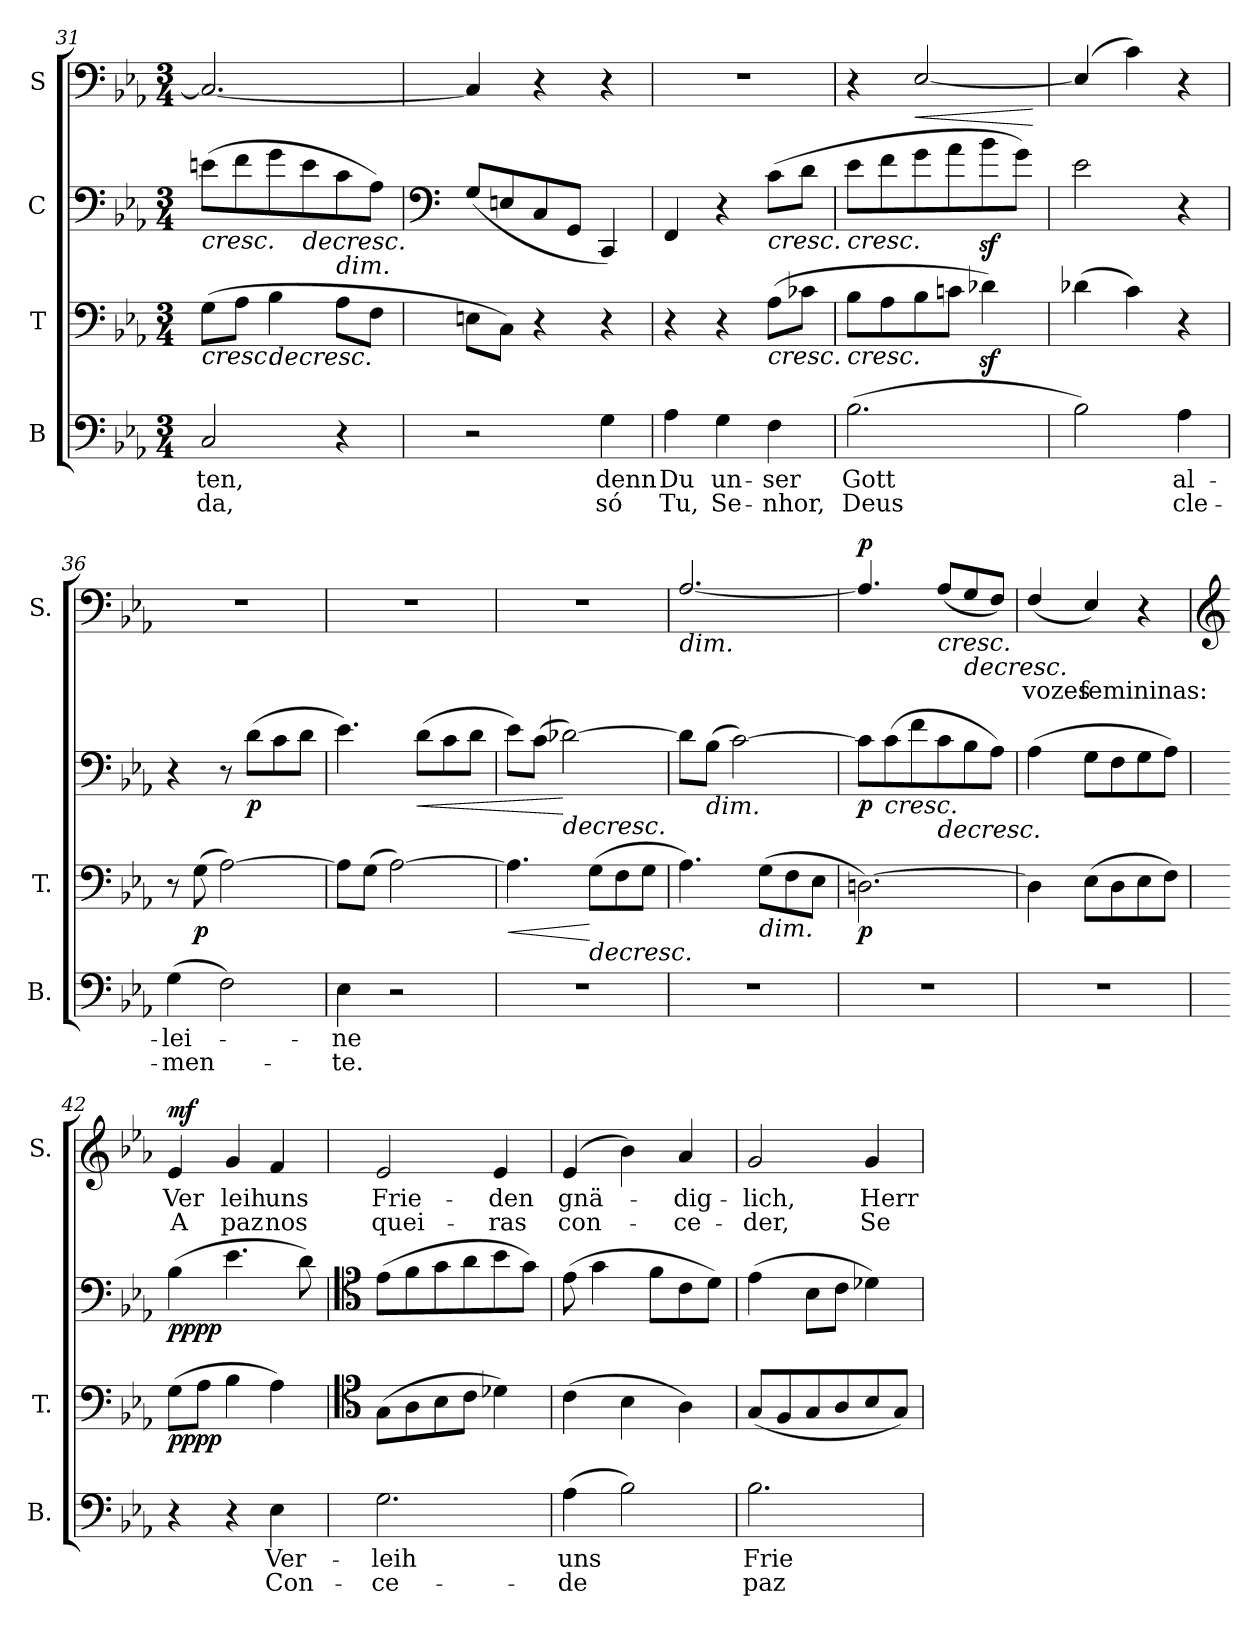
**kern	**text	**text	**kern	**dynam	**kern	**dynam	**kern	**text	**text	**dynam
*part4	*part4	*part4	*part3	*part3	*part2	*part2	*part1	*part1	*part1	*part1
*staff4	*staff4	*staff4	*staff3	*staff3	*staff2	*staff2	*staff1	*staff1	*staff1	*staff1
*I"B	*	*	*I"T	*	*I"C	*	*I"S	*	*	*
*I'B.	*	*	*I'T.	*	*	*	*I'S.	*	*	*
*clefF4	*	*	*clefF4	*	*clefF4	*	*clefF4	*	*	*
*k[b-e-a-]	*	*	*k[b-e-a-]	*	*k[b-e-a-]	*	*k[b-e-a-]	*	*	*
*M3/4	*	*	*M3/4	*	*M3/4	*	*M3/4	*	*	*
=31	=31	=31	=31	=31	=31	=31	=31	=31	=31	=31
!	!	!	!	!LO:HP:b	!	!LO:HP:b	!	!	!	!
2C/	-ten,	-da,	(8G\L	<	(8en\L	<	2.C/_	.	.	.
.	.	.	8A-\J	.	8f\	.	.	.	.	.
!	!	!	!	!LO:HP:b	!	!	!	!	!	!
.	.	.	4B-\	>	8g\	.	.	.	.	.
!	!	!	!	!	!	!LO:HP:b	!	!	!	!
.	.	.	.	.	8e\	>	.	.	.	.
!	!	!	!	!	!LO:TX:b:i:t=dim.	!	!	!	!	!
4r	.	.	8A-\L	[	8c\	[	.	.	.	.
.	.	.	8F\J	.	8A-\J)	.	.	.	.	.
=32	=32	=32	=32	=32	=32	=32	=32	=32	=32	=32
*	*	*	*	*	*clefF4	*	*	*	*	*
2r	.	.	8En\L	.	(8G/L	.	4C/]	.	.	.
.	.	.	8C\J)	.	8En/	.	.	.	.	.
.	.	.	4r	.	8C/	.	4r	.	.	.
.	.	.	.	.	8GG/J	.	.	.	.	.
4G\	denn	só	4r	.	4CC/)	.	4r	.	.	.
!!LO:LB:g=z
=33	=33	=33	=33	=33	=33	=33	=33	=33	=33	=33
4A-\	Du	Tu,	4r	.	4FF/	.	2.r	.	.	.
4G\	un-	Se-	4r	.	4r	.	.	.	.	.
!	!	!	!	!	!LO:TX:b:i:t=cresc.	!	!	!	!	!
!	!	!	!LO:TX:b:i:t=cresc.	!	!	!	!	!	!	!
4F\	-ser	-nhor,	(8A-\L	.	(8c\L	.	.	.	.	.
.	.	.	8c-X\J	.	8d\J	.	.	.	.	.
=34	=34	=34	=34	=34	=34	=34	=34	=34	=34	=34
!	!	!	!	!LO:HP:b	!	!LO:HP:b	!	!	!	!
(2.B-\	Gott	Deus	8B-\L	<	8e-\L	<	4r	.	.	.
.	.	.	8A-\	.	8f\	.	.	.	.	.
!	!	!	!	!	!	!	!	!	!	!LO:HP:b
.	.	.	8B-\	.	8g\	.	[2E-/	.	.	<
.	.	.	8cn\J	]	8a-\	.	.	.	.	.
.	.	.	4d-Xz<\)	.	8b-z<\	]	.	.	.	.
.	.	.	.	.	8g\J)	.	.	.	.	.
.	.	.	.	.	.	.	.	.	.	[
=35	=35	=35	=35	=35	=35	=35	=35	=35	=35	=35
2B-\)	.	.	(4d-X\	.	2e-\	.	(4E-/]	.	.	.
.	.	.	4c\)	.	.	.	4c\)	.	.	.
4A-\	al-	cle-	4r	.	4r	.	4r	.	.	.
=36	=36	=36	=36	=36	=36	=36	=36	=36	=36	=36
(4G\	-lei-	-men-	8r	.	4r	.	2.r	.	.	.
!	!	!	!	!LO:DY:b	!	!	!	!	!	!
.	.	.	(8G\	p	.	.	.	.	.	.
2F\)	.	.	[2A-\)	.	8r	.	.	.	.	.
!	!	!	!	!	!	!LO:DY:b	!	!	!	!
.	.	.	.	.	(8d\L	p	.	.	.	.
.	.	.	.	.	8c\	.	.	.	.	.
.	.	.	.	.	8d\J	.	.	.	.	.
=37	=37	=37	=37	=37	=37	=37	=37	=37	=37	=37
4E-\	-ne	-te.	8A-\L]	.	4.e-\)	.	2.r	.	.	.
.	.	.	(8G\J	.	.	.	.	.	.	.
2r	.	.	[2A-\)	.	.	.	.	.	.	.
!	!	!	!	!	!	!LO:HP:b	!	!	!	!
.	.	.	.	.	(8d\L	<	.	.	.	.
.	.	.	.	.	8c\	.	.	.	.	.
.	.	.	.	.	8d\J	.	.	.	.	.
!!LO:PB:g=z
=38	=38	=38	=38	=38	=38	=38	=38	=38	=38	=38
!	!	!	!	!LO:HP:b	!	!	!	!	!	!
2.r	.	.	4.A-\]	<	8e-\L)	.	2.r	.	.	.
.	.	.	.	.	(8c\J	.	.	.	.	.
!	!	!	!	!	!	!LO:HP:n=1:b	!	!	!	!
.	.	.	.	.	[2d-X\)	[ >	.	.	.	.
!	!	!	!	!LO:HP:n=1:b	!	!	!	!	!	!
.	.	.	(8G\L	[ >	.	.	.	.	.	.
.	.	.	8F\	.	.	.	.	.	.	.
.	.	.	8G\J	[	.	.	.	.	.	.
.	.	.	.	.	.	[	.	.	.	.
=39	=39	=39	=39	=39	=39	=39	=39	=39	=39	=39
!	!	!	!	!	!	!	!LO:TX:b:i:t=dim.	!	!	!
2.r	.	.	4.A-\)	.	8d-\L]	.	[2.A-/	.	.	.
!	!	!	!	!	!LO:TX:b:i:t=dim.	!	!	!	!	!
.	.	.	.	.	(8B-\J	.	.	.	.	.
.	.	.	.	.	[2c\)	.	.	.	.	.
!	!	!	!LO:TX:b:i:t=dim.	!	!	!	!	!	!	!
.	.	.	(8G\L	.	.	.	.	.	.	.
.	.	.	8F\	.	.	.	.	.	.	.
.	.	.	8E-\J	.	.	.	.	.	.	.
=40	=40	=40	=40	=40	=40	=40	=40	=40	=40	=40
!	!	!	!	!LO:DY:b	!	!LO:DY:b	!	!	!	!LO:DY:b
2.r	.	.	[2.Dn\)	p	8c\L]	p	4.A-/]	.	.	p
!	!	!	!	!	!	!LO:HP:b	!	!	!	!
.	.	.	.	.	(8c\	<	.	.	.	.
.	.	.	.	.	8f\	.	.	.	.	.
!	!	!	!	!	!	!LO:HP:n=1:b	!	!	!	!LO:HP:b
.	.	.	.	.	8c\	] >	(8A-/L	.	.	<
!	!	!	!	!	!	!	!	!	!	!LO:HP:b
.	.	.	.	.	8B-\	.	8G/	.	.	>
.	.	.	.	.	8A-\J)	[	8F/J)	.	.	[
=41	=41	=41	=41	=41	=41	=41	=41	=41	=41	=41
2.r	.	.	4D\]	.	(4A-\	.	(4F/	vozes	.	.
.	.	.	(8E-\L	.	8G\L	.	4E-/)	femininas:	.	.
.	.	.	8D\	.	8F\	.	.	.	.	.
.	.	.	8E-\	.	8G\	.	4r	.	.	.
.	.	.	8F\J)	.	8A-\J)	.	.	.	.	.
!!LO:LB:g=z
=42	=42	=42	=42	=42	=42	=42	=42	=42	=42	=42
*	*	*	*	*	*	*	*clefG2	*	*	*
!	!	!	!	!LO:DY:b	!	!	!	!	!	!
!	!	!	!	!LO:DY:n=1:b	!	!LO:DY:b	!	!	!	!
!	!	!	!	!	!	!LO:DY:n=1:b	!	!	!	!LO:DY:a
4r	.	.	(8G\L	pp pp	(4B-\	pp pp	4e-/	Ver	A	mf
.	.	.	8A-\J	.	.	.	.	.	.	.
4r	.	.	4B-\	.	4.e-\	.	4g/	-leih	paz	.
4E-\	Ver-	Con-	4A-\)	.	.	.	4f/	uns	nos	.
.	.	.	.	.	8d\)	.	.	.	.	.
=43	=43	=43	=43	=43	=43	=43	=43	=43	=43	=43
*	*	*	*clefC4	*	*clefC4	*	*	*	*	*
2.G\	-leih	-ce-	(8G\L	.	(8e-\L	.	2e-/	Frie-	quei-	.
.	.	.	8A-\	.	8f\	.	.	.	.	.
.	.	.	8B-\	.	8g\	.	.	.	.	.
.	.	.	8c\J	.	8a-\	.	.	.	.	.
.	.	.	4d-X\)	.	8b-\	.	4e-/	-den	-ras	.
.	.	.	.	.	8g\J)	.	.	.	.	.
.	.	.	.	]	.	]	.	.	.	.
=44	=44	=44	=44	=44	=44	=44	=44	=44	=44	=44
(4A-\	uns	-de	(4c\	.	(8e-\	.	(4e-/	gnä-	con-	.
.	.	.	.	.	4g\	.	.	.	.	.
2B-\)	.	.	4B-\	.	.	.	4b-\)	.	.	.
.	.	.	.	.	8f\L	.	.	.	.	.
.	.	.	4A-\)	.	8c\	.	4a-/	-dig-	-ce-	.
.	.	.	.	.	8d\J)	.	.	.	.	.
=45	=45	=45	=45	=45	=45	=45	=45	=45	=45	=45
2.B-\	Frie-	paz	(8G/L	.	(4e-\	.	2g/	-lich,	-der,	.
.	.	.	8F/	.	.	.	.	.	.	.
.	.	.	8G/	.	8B-\L	.	.	.	.	.
.	.	.	8A-/	.	8c\J	.	.	.	.	.
.	.	.	8B-/	.	4d-X\)	.	4g/	Herr	Se-	.
.	.	.	8G/J)	.	.	.	.	.	.	.
.	.	.	.	.	.	.	.	.	.	]
=	=	=	=	=	=	=	=	=	=	=
*-	*-	*-	*-	*-	*-	*-	*-	*-	*-	*-
